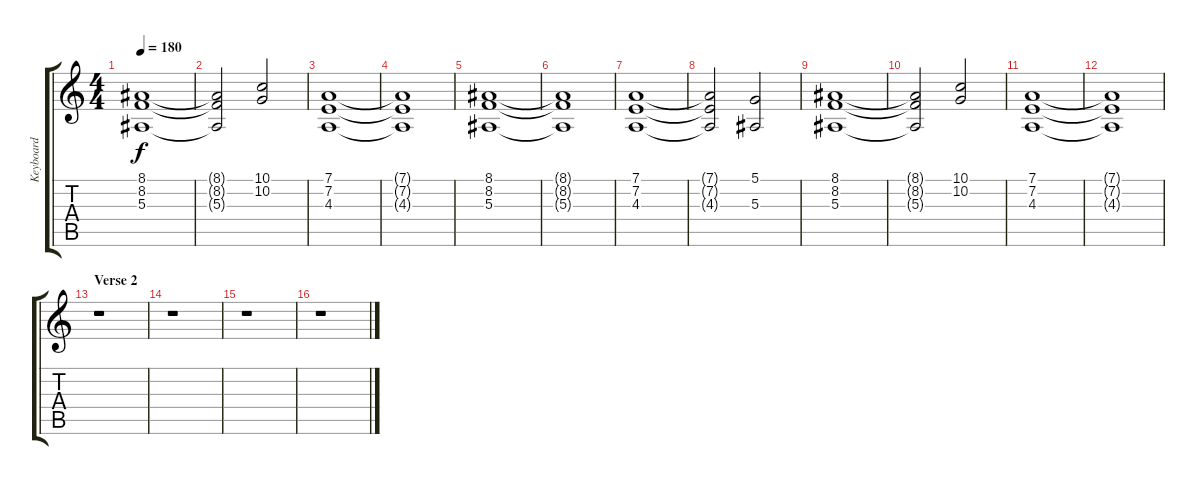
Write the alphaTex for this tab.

\track ("Keyboard" "Keyboard") {instrument stringensemble1}
\staff {score tabs}
\tuning (D4 A3 F3 C3 G2 C2) {hide}
\ts (4 4)
\tempo 180
\clef g2
\ks c
(8.1 8.2 5.3).1{dy f} |
(8.1{t} 8.2{t} 5.3{t}).2 (10.1 10.2).2 |
(7.1 7.2 4.3).1 |
(7.1{t} 7.2{t} 4.3{t}).1 |
(8.1 8.2 5.3).1 |
(8.1{t} 8.2{t} 5.3{t}).1 |
(7.1 7.2 4.3).1 |
(7.1{t} 7.2{t} 4.3{t}).2 (5.1 5.3).2 |
(8.1 8.2 5.3).1 |
(8.1{t} 8.2{t} 5.3{t}).2 (10.1 10.2).2 |
(7.1 7.2 4.3).1 |
(7.1{t} 7.2{t} 4.3{t}).1 |
\section ("" "Verse 2")
r.1 |
r.1 |
r.1 |
r.1
